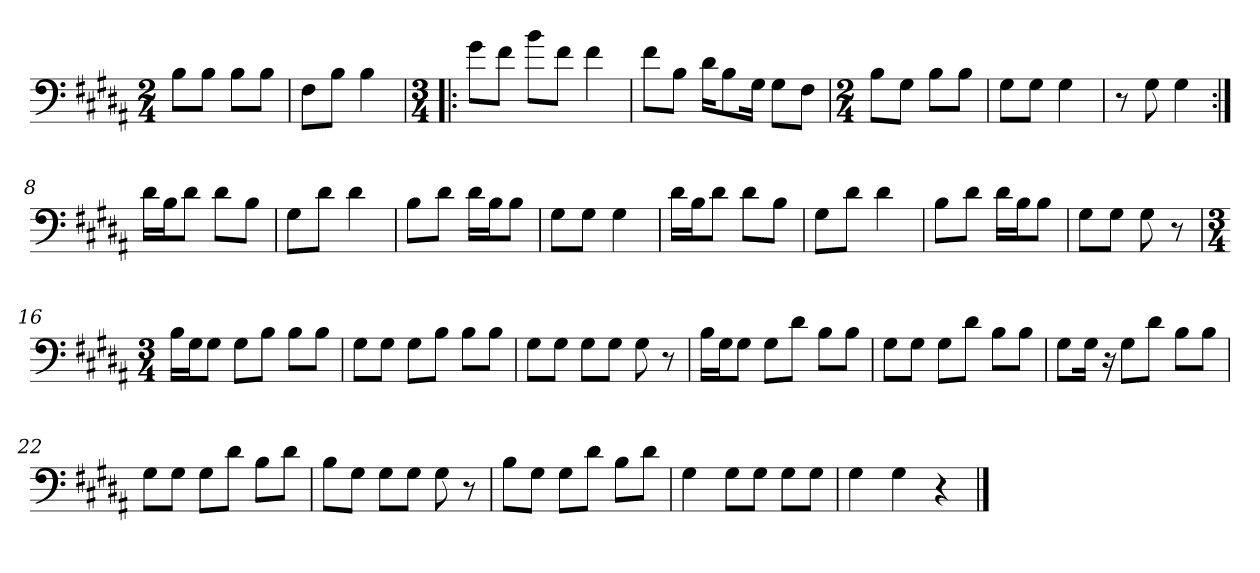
**kern
*part1
*staff1
*clefF4
*k[f#c#g#d#a#]
*M2/4
=1
8B\L
8B\J
8B\L
8B\J
=2
8F#\L
8B\J
4B\
=3!|:
*M3/4
8g#\L
8f#\J
8b\L
8f#\J
4f#\
=4
8f#\L
8B\J
16d#\KL
8B\
16G#\Jk
8G#\L
8F#\J
=5
*M2/4
8B\L
8G#\J
8B\L
8B\J
=6
8G#\L
8G#\J
4G#\
=7
8r
8G#\
4G#\
=8:|!
16d#\LL
16B\J
8d#\J
8d#\L
8B\J
=9
8G#\L
8d#\J
4d#\
=10
8B\L
8d#\J
16d#\LL
16B\J
8B\J
=11
8G#\L
8G#\J
4G#\
=12
16d#\LL
16B\J
8d#\J
8d#\L
8B\J
=13
8G#\L
8d#\J
4d#\
=14
8B\L
8d#\J
16d#\LL
16B\J
8B\J
=15
8G#\L
8G#\J
8G#\
8r
=16
*M3/4
16B\LL
16G#\J
8G#\J
8G#\L
8B\J
8B\L
8B\J
=17
8G#\L
8G#\J
8G#\L
8B\J
8B\L
8B\J
=18
8G#\L
8G#\J
8G#\L
8G#\J
8G#\
8r
=19
16B\LL
16G#\J
8G#\J
8G#\L
8d#\J
8B\L
8B\J
=20
8G#\L
8G#\J
8G#\L
8d#\J
8B\L
8B\J
=21
8G#\L
16G#\Jk
16r
8G#\L
8d#\J
8B\L
8B\J
=22
8G#\L
8G#\J
8G#\L
8d#\J
8B\L
8d#\J
=23
8B\L
8G#\J
8G#\L
8G#\J
8G#\
8r
=24
8B\L
8G#\J
8G#\L
8d#\J
8B\L
8d#\J
=25
4G#\
8G#\L
8G#\J
8G#\L
8G#\J
=26
4G#\
4G#\
4r
==
*-
